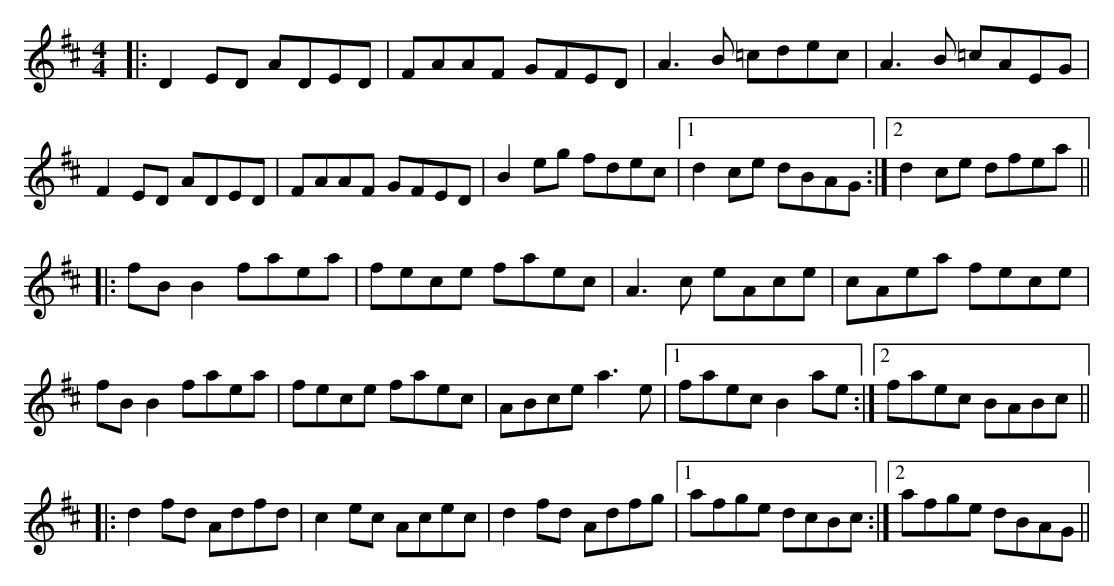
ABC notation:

X:1
M:4/4
K:D
|:D2ED ADED|FAAF GFED|A3B =cdec|A3B =cAEG|
F2ED ADED|FAAF GFED|B2eg fdec|1 d2ce dBAG:|2 d2ce dfea||
|:fBB2 faea|fece faec|A3c eAce|cAea fece|
fBB2 faea|fece faec|ABce a3e|1 faec B2ae:|2 faec BABc||
|:d2fd Adfd|c2ec Acec|d2fd Adfg|1 afge dcBc:|2 afge dBAG||
